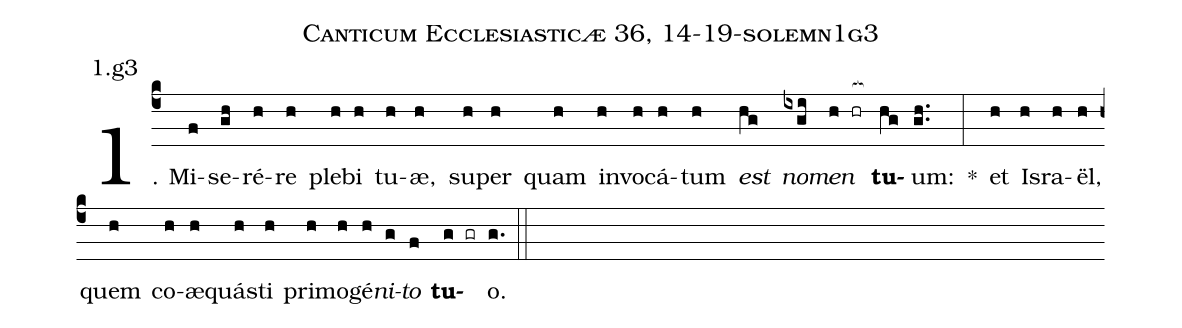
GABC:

name: Canticum Ecclesiasticæ 36, 14-19-solemn1g3;
annotation: 1.g3;
%%
(c4)1. Mi(f)se(gh)ré(h)re(h) ple(h)bi(h) tu(h)æ,(h) su(h)per(h) quam(h) in(h)vo(h)cá(h)tum(h) <i>est</i>(hg) <i>no</i>(ixgi)<i>men</i>(h hr[ocb:1{]) <b>tu</b>(hg[ocb:0}])um:(gh..) *(:) et(h) Is(h)ra(h)ël,(h) quem(h) co(h)æ(h)quás(h)ti(h) pri(h)mo(h)gé(h)<i>ni</i>(g)<i>to</i>(f) <b>tu</b>(g gr)o.(g.) (::)
